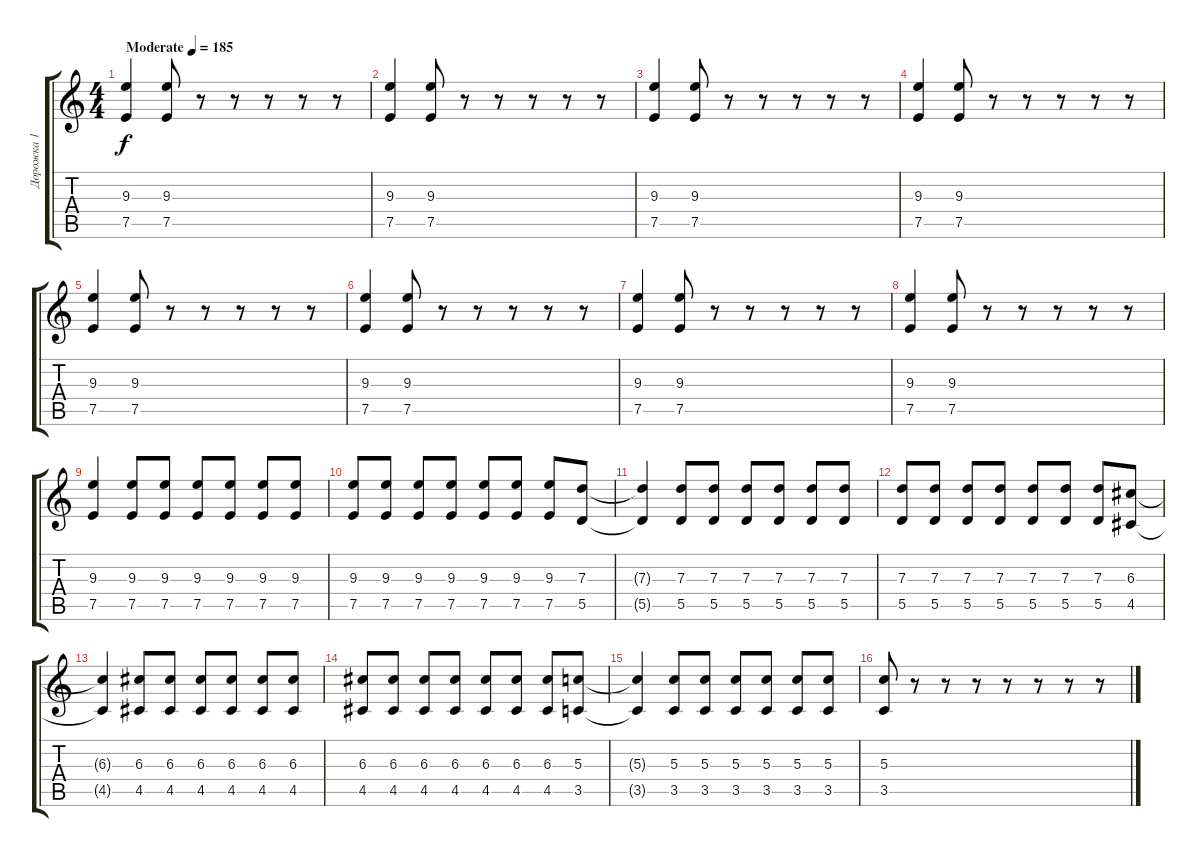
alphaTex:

\track ("Дорожка 1" "Дорожка 1") {instrument overdrivenguitar}
\staff {score tabs}
\tuning (E4 B3 G3 D3 A2 E2) {hide}
\ts (4 4)
\tempo (185 "Moderate")
\clef g2
\ks c
(9.3 7.5).4{dy f instrument overdrivenguitar} (9.3 7.5).8 r.8 r.8 r.8 r.8 r.8 |
(9.3 7.5).4 (9.3 7.5).8 r.8 r.8 r.8 r.8 r.8 |
(9.3 7.5).4 (9.3 7.5).8 r.8 r.8 r.8 r.8 r.8 |
(9.3 7.5).4 (9.3 7.5).8 r.8 r.8 r.8 r.8 r.8 |
(9.3 7.5).4 (9.3 7.5).8 r.8 r.8 r.8 r.8 r.8 |
(9.3 7.5).4 (9.3 7.5).8 r.8 r.8 r.8 r.8 r.8 |
(9.3 7.5).4 (9.3 7.5).8 r.8 r.8 r.8 r.8 r.8 |
(9.3 7.5).4 (9.3 7.5).8 r.8 r.8 r.8 r.8 r.8 |
(9.3 7.5).4 (9.3 7.5).8 (9.3 7.5).8 (9.3 7.5).8 (9.3 7.5).8 (9.3 7.5).8 (9.3 7.5).8 |
(9.3 7.5).8 (9.3 7.5).8 (9.3 7.5).8 (9.3 7.5).8 (9.3 7.5).8 (9.3 7.5).8 (9.3 7.5).8 (7.3 5.5).8 |
(7.3{t} 5.5{t}).4 (7.3 5.5).8 (7.3 5.5).8 (7.3 5.5).8 (7.3 5.5).8 (7.3 5.5).8 (7.3 5.5).8 |
(7.3 5.5).8 (7.3 5.5).8 (7.3 5.5).8 (7.3 5.5).8 (7.3 5.5).8 (7.3 5.5).8 (7.3 5.5).8 (6.3 4.5).8 |
(6.3{t} 4.5{t}).4 (6.3 4.5).8 (6.3 4.5).8 (6.3 4.5).8 (6.3 4.5).8 (6.3 4.5).8 (6.3 4.5).8 |
(6.3 4.5).8 (6.3 4.5).8 (6.3 4.5).8 (6.3 4.5).8 (6.3 4.5).8 (6.3 4.5).8 (6.3 4.5).8 (5.3 3.5).8 |
(5.3{t} 3.5{t}).4 (5.3 3.5).8 (5.3 3.5).8 (5.3 3.5).8 (5.3 3.5).8 (5.3 3.5).8 (5.3 3.5).8 |
(5.3 3.5).8 r.8 r.8 r.8 r.8 r.8 r.8 r.8
